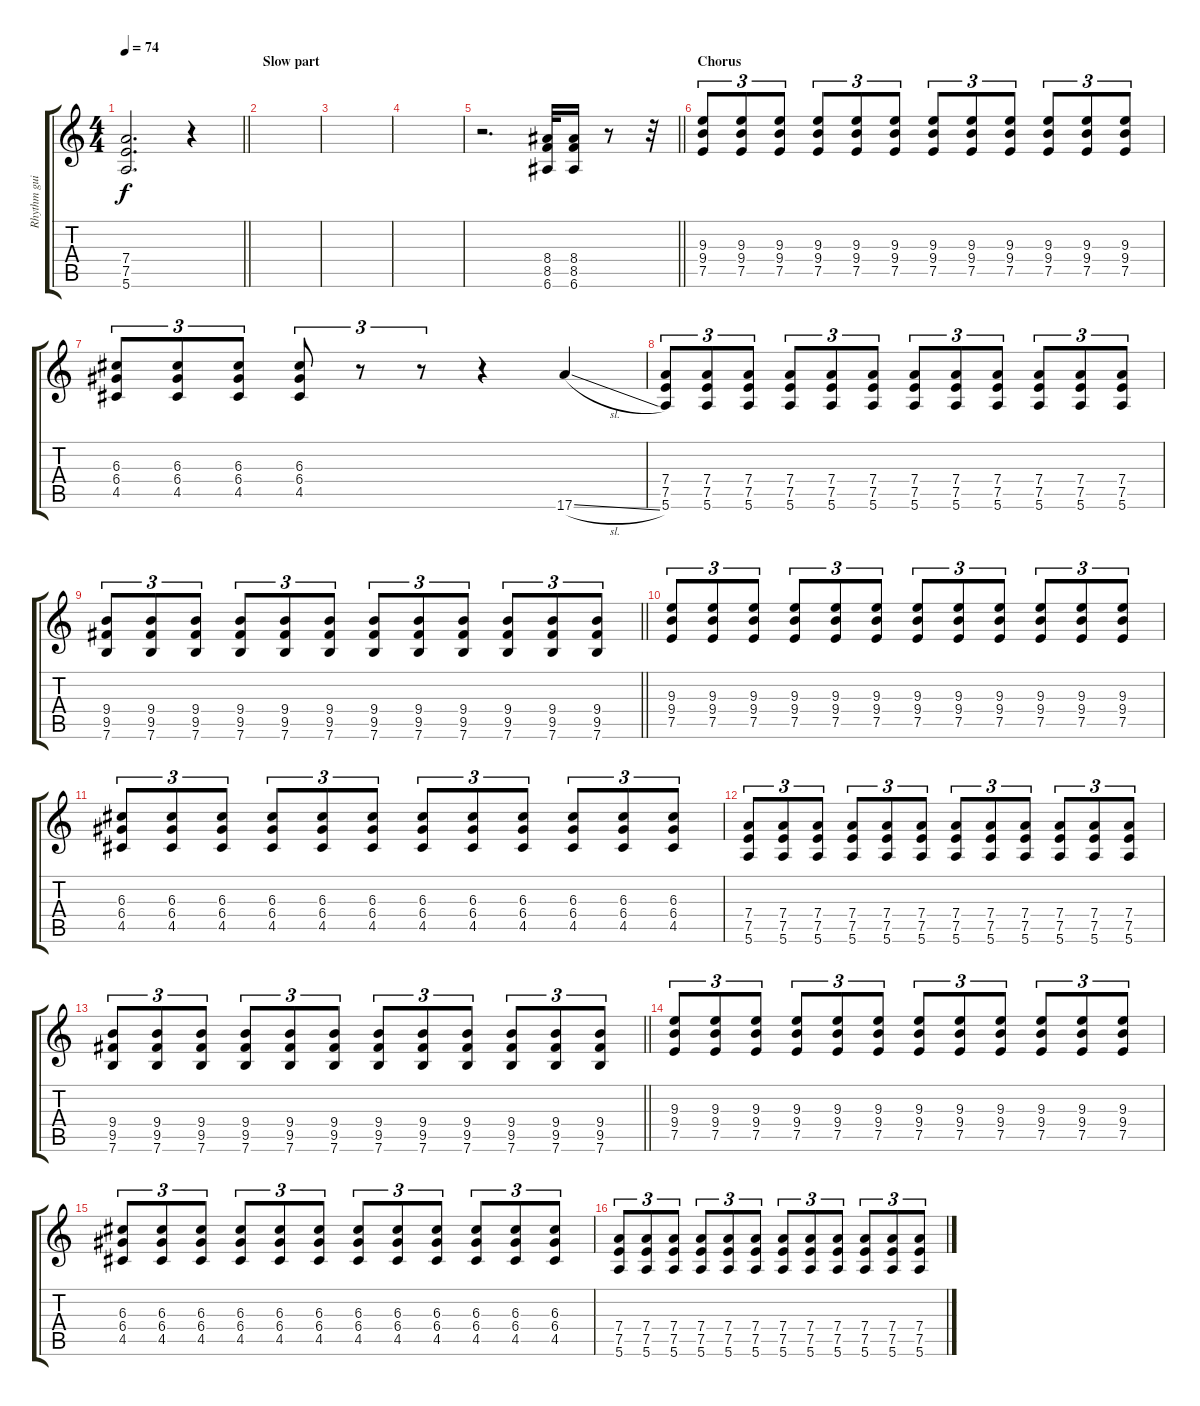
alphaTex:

\track ("Rhythm guitar" "Rhythm gui") {instrument distortionguitar}
\staff {score tabs}
\tuning (E4 B3 G3 D3 A2 E2) {hide}
\ts (4 4)
\tempo 74
\clef g2
\barLineRight lightlight
\ks c
(7.4 7.5 5.6).2{d dy f} r.4 |
\section ("" "Slow part")
|
|
|
\barLineRight lightlight
r.2{d} (8.4 8.5 6.6).32 (8.4 8.5 6.6).16 r.8 r.32 |
\section ("" "Chorus")
(9.3 9.4 7.5).8{tu (3 2)} (9.3 9.4 7.5).8{tu (3 2)} (9.3 9.4 7.5).8{tu (3 2)} (9.3 9.4 7.5).8{tu (3 2)} (9.3 9.4 7.5).8{tu (3 2)} (9.3 9.4 7.5).8{tu (3 2)} (9.3 9.4 7.5).8{tu (3 2)} (9.3 9.4 7.5).8{tu (3 2)} (9.3 9.4 7.5).8{tu (3 2)} (9.3 9.4 7.5).8{tu (3 2)} (9.3 9.4 7.5).8{tu (3 2)} (9.3 9.4 7.5).8{tu (3 2)} |
(6.3 6.4 4.5).8{tu (3 2)} (6.3 6.4 4.5).8{tu (3 2)} (6.3 6.4 4.5).8{tu (3 2)} (6.3 6.4 4.5).8{tu (3 2)} r.8{tu (3 2)} r.8{tu (3 2)} r.4 17.6{sl}.4 |
(7.4 7.5 5.6).8{tu (3 2)} (7.4 7.5 5.6).8{tu (3 2)} (7.4 7.5 5.6).8{tu (3 2)} (7.4 7.5 5.6).8{tu (3 2)} (7.4 7.5 5.6).8{tu (3 2)} (7.4 7.5 5.6).8{tu (3 2)} (7.4 7.5 5.6).8{tu (3 2)} (7.4 7.5 5.6).8{tu (3 2)} (7.4 7.5 5.6).8{tu (3 2)} (7.4 7.5 5.6).8{tu (3 2)} (7.4 7.5 5.6).8{tu (3 2)} (7.4 7.5 5.6).8{tu (3 2)} |
\barLineRight lightlight
(9.4 9.5 7.6).8{tu (3 2)} (9.4 9.5 7.6).8{tu (3 2)} (9.4 9.5 7.6).8{tu (3 2)} (9.4 9.5 7.6).8{tu (3 2)} (9.4 9.5 7.6).8{tu (3 2)} (9.4 9.5 7.6).8{tu (3 2)} (9.4 9.5 7.6).8{tu (3 2)} (9.4 9.5 7.6).8{tu (3 2)} (9.4 9.5 7.6).8{tu (3 2)} (9.4 9.5 7.6).8{tu (3 2)} (9.4 9.5 7.6).8{tu (3 2)} (9.4 9.5 7.6).8{tu (3 2)} |
(9.3 9.4 7.5).8{tu (3 2)} (9.3 9.4 7.5).8{tu (3 2)} (9.3 9.4 7.5).8{tu (3 2)} (9.3 9.4 7.5).8{tu (3 2)} (9.3 9.4 7.5).8{tu (3 2)} (9.3 9.4 7.5).8{tu (3 2)} (9.3 9.4 7.5).8{tu (3 2)} (9.3 9.4 7.5).8{tu (3 2)} (9.3 9.4 7.5).8{tu (3 2)} (9.3 9.4 7.5).8{tu (3 2)} (9.3 9.4 7.5).8{tu (3 2)} (9.3 9.4 7.5).8{tu (3 2)} |
(6.3 6.4 4.5).8{tu (3 2)} (6.3 6.4 4.5).8{tu (3 2)} (6.3 6.4 4.5).8{tu (3 2)} (6.3 6.4 4.5).8{tu (3 2)} (6.3 6.4 4.5).8{tu (3 2)} (6.3 6.4 4.5).8{tu (3 2)} (6.3 6.4 4.5).8{tu (3 2)} (6.3 6.4 4.5).8{tu (3 2)} (6.3 6.4 4.5).8{tu (3 2)} (6.3 6.4 4.5).8{tu (3 2)} (6.3 6.4 4.5).8{tu (3 2)} (6.3 6.4 4.5).8{tu (3 2)} |
(7.4 7.5 5.6).8{tu (3 2)} (7.4 7.5 5.6).8{tu (3 2)} (7.4 7.5 5.6).8{tu (3 2)} (7.4 7.5 5.6).8{tu (3 2)} (7.4 7.5 5.6).8{tu (3 2)} (7.4 7.5 5.6).8{tu (3 2)} (7.4 7.5 5.6).8{tu (3 2)} (7.4 7.5 5.6).8{tu (3 2)} (7.4 7.5 5.6).8{tu (3 2)} (7.4 7.5 5.6).8{tu (3 2)} (7.4 7.5 5.6).8{tu (3 2)} (7.4 7.5 5.6).8{tu (3 2)} |
\barLineRight lightlight
(9.4 9.5 7.6).8{tu (3 2)} (9.4 9.5 7.6).8{tu (3 2)} (9.4 9.5 7.6).8{tu (3 2)} (9.4 9.5 7.6).8{tu (3 2)} (9.4 9.5 7.6).8{tu (3 2)} (9.4 9.5 7.6).8{tu (3 2)} (9.4 9.5 7.6).8{tu (3 2)} (9.4 9.5 7.6).8{tu (3 2)} (9.4 9.5 7.6).8{tu (3 2)} (9.4 9.5 7.6).8{tu (3 2)} (9.4 9.5 7.6).8{tu (3 2)} (9.4 9.5 7.6).8{tu (3 2)} |
(9.3 9.4 7.5).8{tu (3 2)} (9.3 9.4 7.5).8{tu (3 2)} (9.3 9.4 7.5).8{tu (3 2)} (9.3 9.4 7.5).8{tu (3 2)} (9.3 9.4 7.5).8{tu (3 2)} (9.3 9.4 7.5).8{tu (3 2)} (9.3 9.4 7.5).8{tu (3 2)} (9.3 9.4 7.5).8{tu (3 2)} (9.3 9.4 7.5).8{tu (3 2)} (9.3 9.4 7.5).8{tu (3 2)} (9.3 9.4 7.5).8{tu (3 2)} (9.3 9.4 7.5).8{tu (3 2)} |
(6.3 6.4 4.5).8{tu (3 2)} (6.3 6.4 4.5).8{tu (3 2)} (6.3 6.4 4.5).8{tu (3 2)} (6.3 6.4 4.5).8{tu (3 2)} (6.3 6.4 4.5).8{tu (3 2)} (6.3 6.4 4.5).8{tu (3 2)} (6.3 6.4 4.5).8{tu (3 2)} (6.3 6.4 4.5).8{tu (3 2)} (6.3 6.4 4.5).8{tu (3 2)} (6.3 6.4 4.5).8{tu (3 2)} (6.3 6.4 4.5).8{tu (3 2)} (6.3 6.4 4.5).8{tu (3 2)} |
(7.4 7.5 5.6).8{tu (3 2)} (7.4 7.5 5.6).8{tu (3 2)} (7.4 7.5 5.6).8{tu (3 2)} (7.4 7.5 5.6).8{tu (3 2)} (7.4 7.5 5.6).8{tu (3 2)} (7.4 7.5 5.6).8{tu (3 2)} (7.4 7.5 5.6).8{tu (3 2)} (7.4 7.5 5.6).8{tu (3 2)} (7.4 7.5 5.6).8{tu (3 2)} (7.4 7.5 5.6).8{tu (3 2)} (7.4 7.5 5.6).8{tu (3 2)} (7.4 7.5 5.6).8{tu (3 2)}
